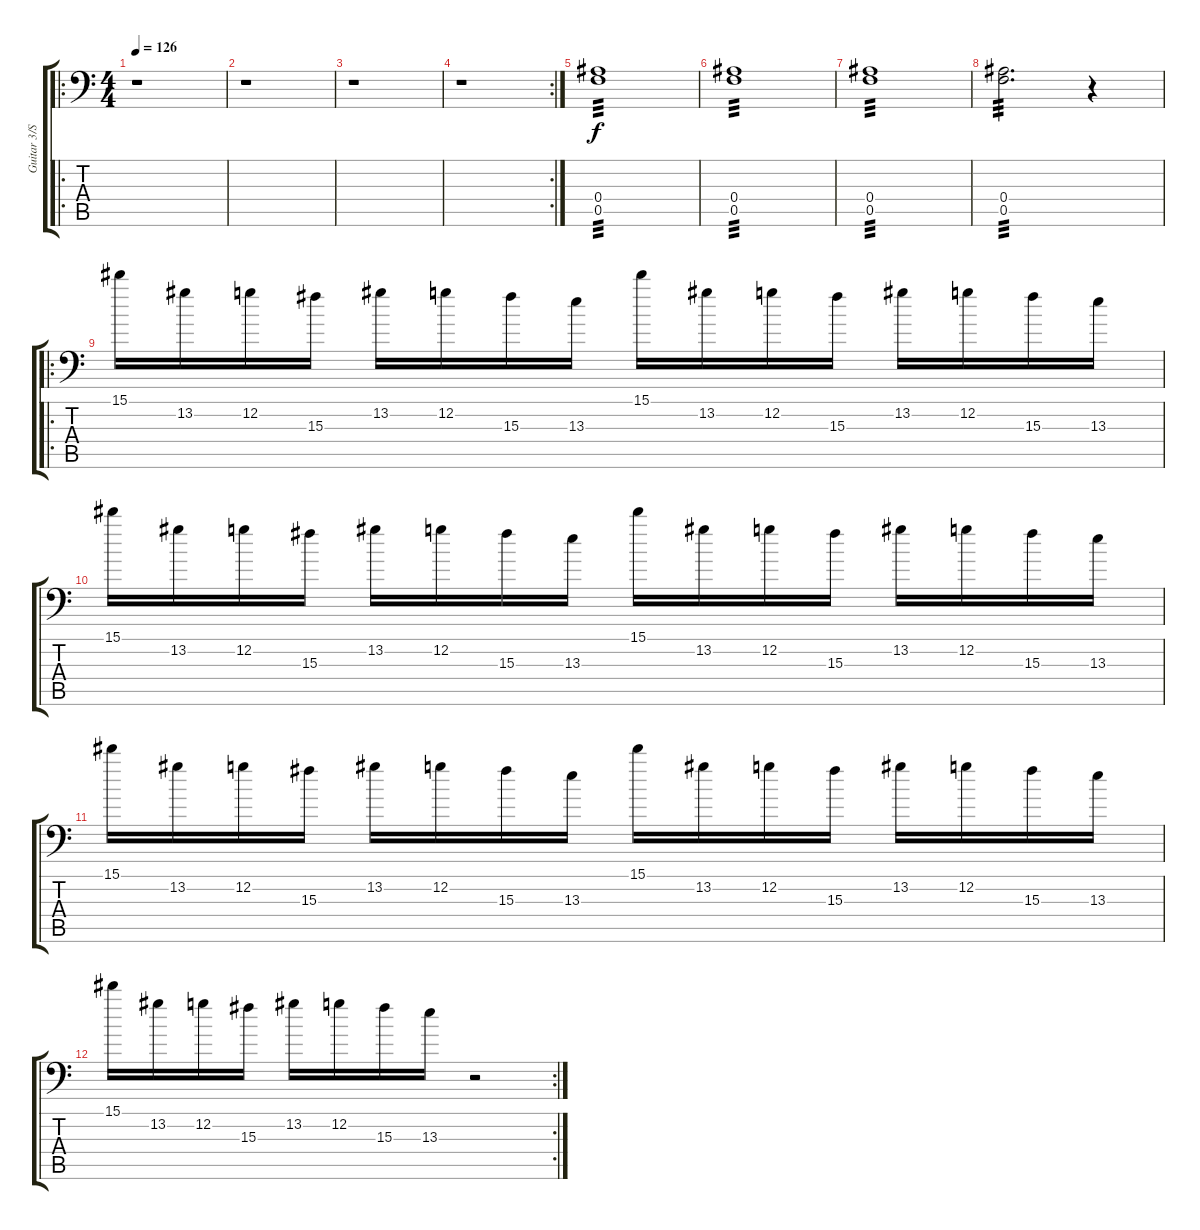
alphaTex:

\track ("Guitar 3/Sound Effects" "Guitar 3/S") {instrument distortionguitar}
\staff {score tabs}
\tuning (C4 G3 Eb3 Bb2 F2 Bb1) {hide}
\ro
\ts (4 4)
\tempo 126
\clef f4
\ks c
r.1{dy f} |
r.1 |
r.1 |
\rc 2
r.1 |
(0.4 0.5).1{tp 3 volume 9 instrument woodblock} |
(0.4 0.5).1{tp 3} |
(0.4 0.5).1{tp 3} |
(0.4 0.5).2{d tp 3} r.4 |
\ro
15.1.16{instrument distortionguitar} 13.2.16 12.2.16 15.3.16 13.2.16 12.2.16 15.3.16 13.3.16 15.1.16 13.2.16 12.2.16 15.3.16 13.2.16 12.2.16 15.3.16 13.3.16 |
15.1.16 13.2.16 12.2.16 15.3.16 13.2.16 12.2.16 15.3.16 13.3.16 15.1.16 13.2.16 12.2.16 15.3.16 13.2.16 12.2.16 15.3.16 13.3.16 |
15.1.16 13.2.16 12.2.16 15.3.16 13.2.16 12.2.16 15.3.16 13.3.16 15.1.16 13.2.16 12.2.16 15.3.16 13.2.16 12.2.16 15.3.16 13.3.16 |
\rc 2
15.1.16 13.2.16 12.2.16 15.3.16 13.2.16 12.2.16 15.3.16 13.3.16 r.2
